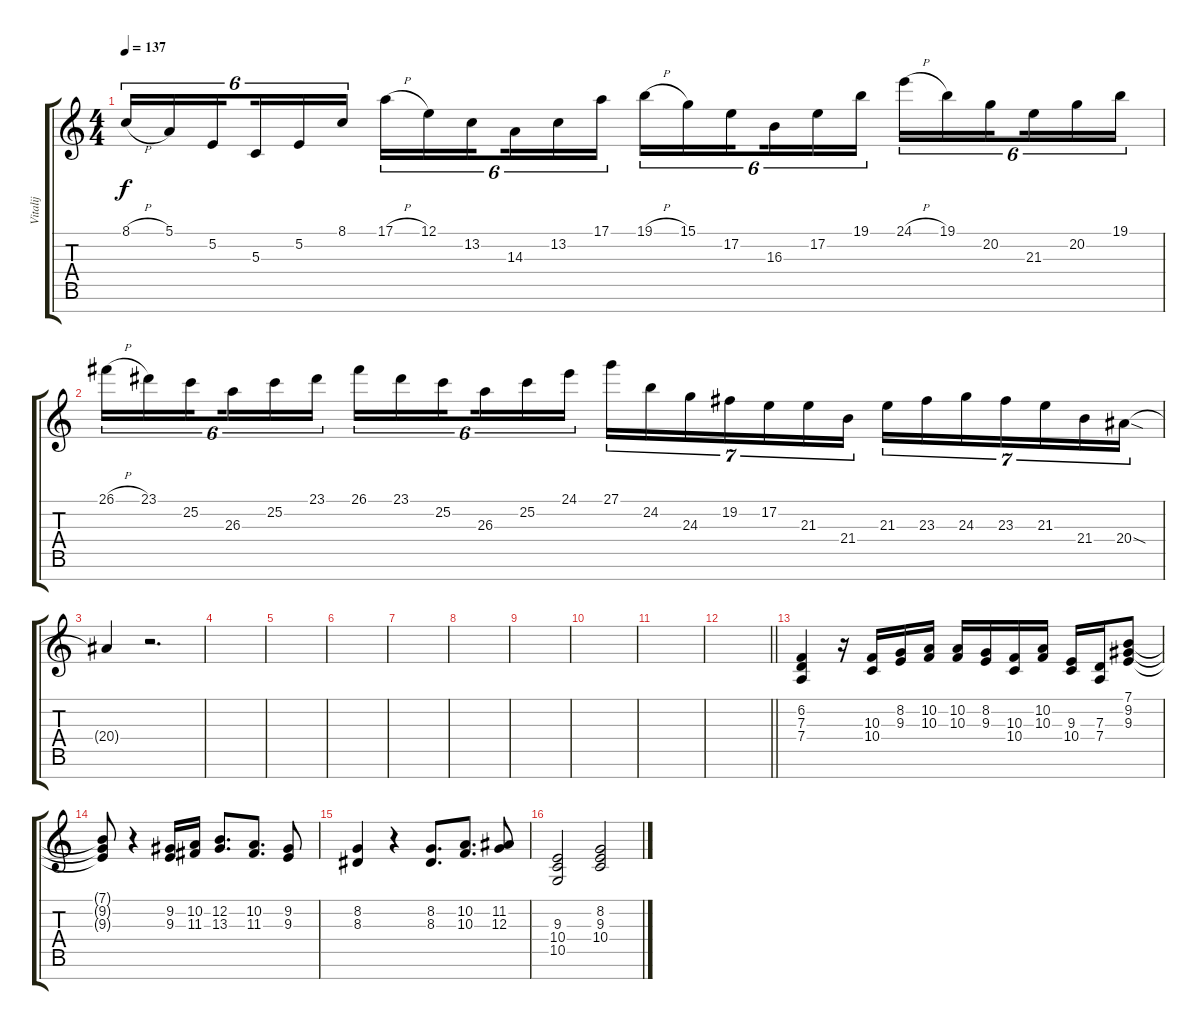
\track ("Vitalij" "Vitalij") {instrument lead1square}
\staff {score tabs}
\tuning (E4 B3 G3 D3 A2 E2 B1) {hide}
\ts (4 4)
\tempo 137
\clef g2
\ks c
8.1{h}.16{tu (6 4) dy f} 5.1.16{tu (6 4)} 5.2.16{tu (6 4) beam splitsecondary} 5.3.16{tu (6 4)} 5.2.16{tu (6 4)} 8.1.16{tu (6 4)} 17.1{h}.16{tu (6 4)} 12.1.16{tu (6 4)} 13.2.16{tu (6 4) beam splitsecondary} 14.3.16{tu (6 4)} 13.2.16{tu (6 4)} 17.1.16{tu (6 4)} 19.1{h}.16{tu (6 4)} 15.1.16{tu (6 4)} 17.2.16{tu (6 4) beam splitsecondary} 16.3.16{tu (6 4)} 17.2.16{tu (6 4)} 19.1.16{tu (6 4)} 24.1{h}.16{tu (6 4)} 19.1.16{tu (6 4)} 20.2.16{tu (6 4) beam splitsecondary} 21.3.16{tu (6 4)} 20.2.16{tu (6 4)} 19.1.16{tu (6 4)} |
26.1{h}.16{tu (6 4)} 23.1.16{tu (6 4)} 25.2.16{tu (6 4) beam splitsecondary} 26.3.16{tu (6 4)} 25.2.16{tu (6 4)} 23.1.16{tu (6 4)} 26.1.16{tu (6 4)} 23.1.16{tu (6 4)} 25.2.16{tu (6 4) beam splitsecondary} 26.3.16{tu (6 4)} 25.2.16{tu (6 4)} 24.1.16{tu (6 4)} 27.1.16{tu (7 4)} 24.2.16{tu (7 4)} 24.3.16{tu (7 4)} 19.2.16{tu (7 4)} 17.2.16{tu (7 4)} 21.3.16{tu (7 4)} 21.4.16{tu (7 4)} 21.3.16{tu (7 4)} 23.3.16{tu (7 4)} 24.3.16{tu (7 4)} 23.3.16{tu (7 4)} 21.3.16{tu (7 4)} 21.4.16{tu (7 4)} 20.4{sod}.16{tu (7 4)} |
20.4{t}.4 r.2{d} |
|
|
|
|
|
|
|
|
\barLineRight lightlight
|
\section ("" "")
(6.2 7.3 7.4).4{instrument harpsichord} r.16 (10.3 10.4).16 (8.2 9.3).16 (10.2 10.3).16 (10.2 10.3).16 (8.2 9.3).16 (10.3 10.4).16 (10.2 10.3).16 (9.3 10.4).16 (7.3 7.4).16 (7.1 9.2 9.3).8 |
(7.1{t} 9.2{t} 9.3{t}).8 r.4 (9.2 9.3).16 (10.2 11.3).16 (12.2 13.3).8{d} (10.2 11.3).8{d} (9.2 9.3).8 |
(8.2 8.3).4 r.4 (8.2 8.3).8{d} (10.2 10.3).8{d} (11.2 12.3).8 |
(9.3 10.4 10.5).2 (8.2 9.3 10.4).2
